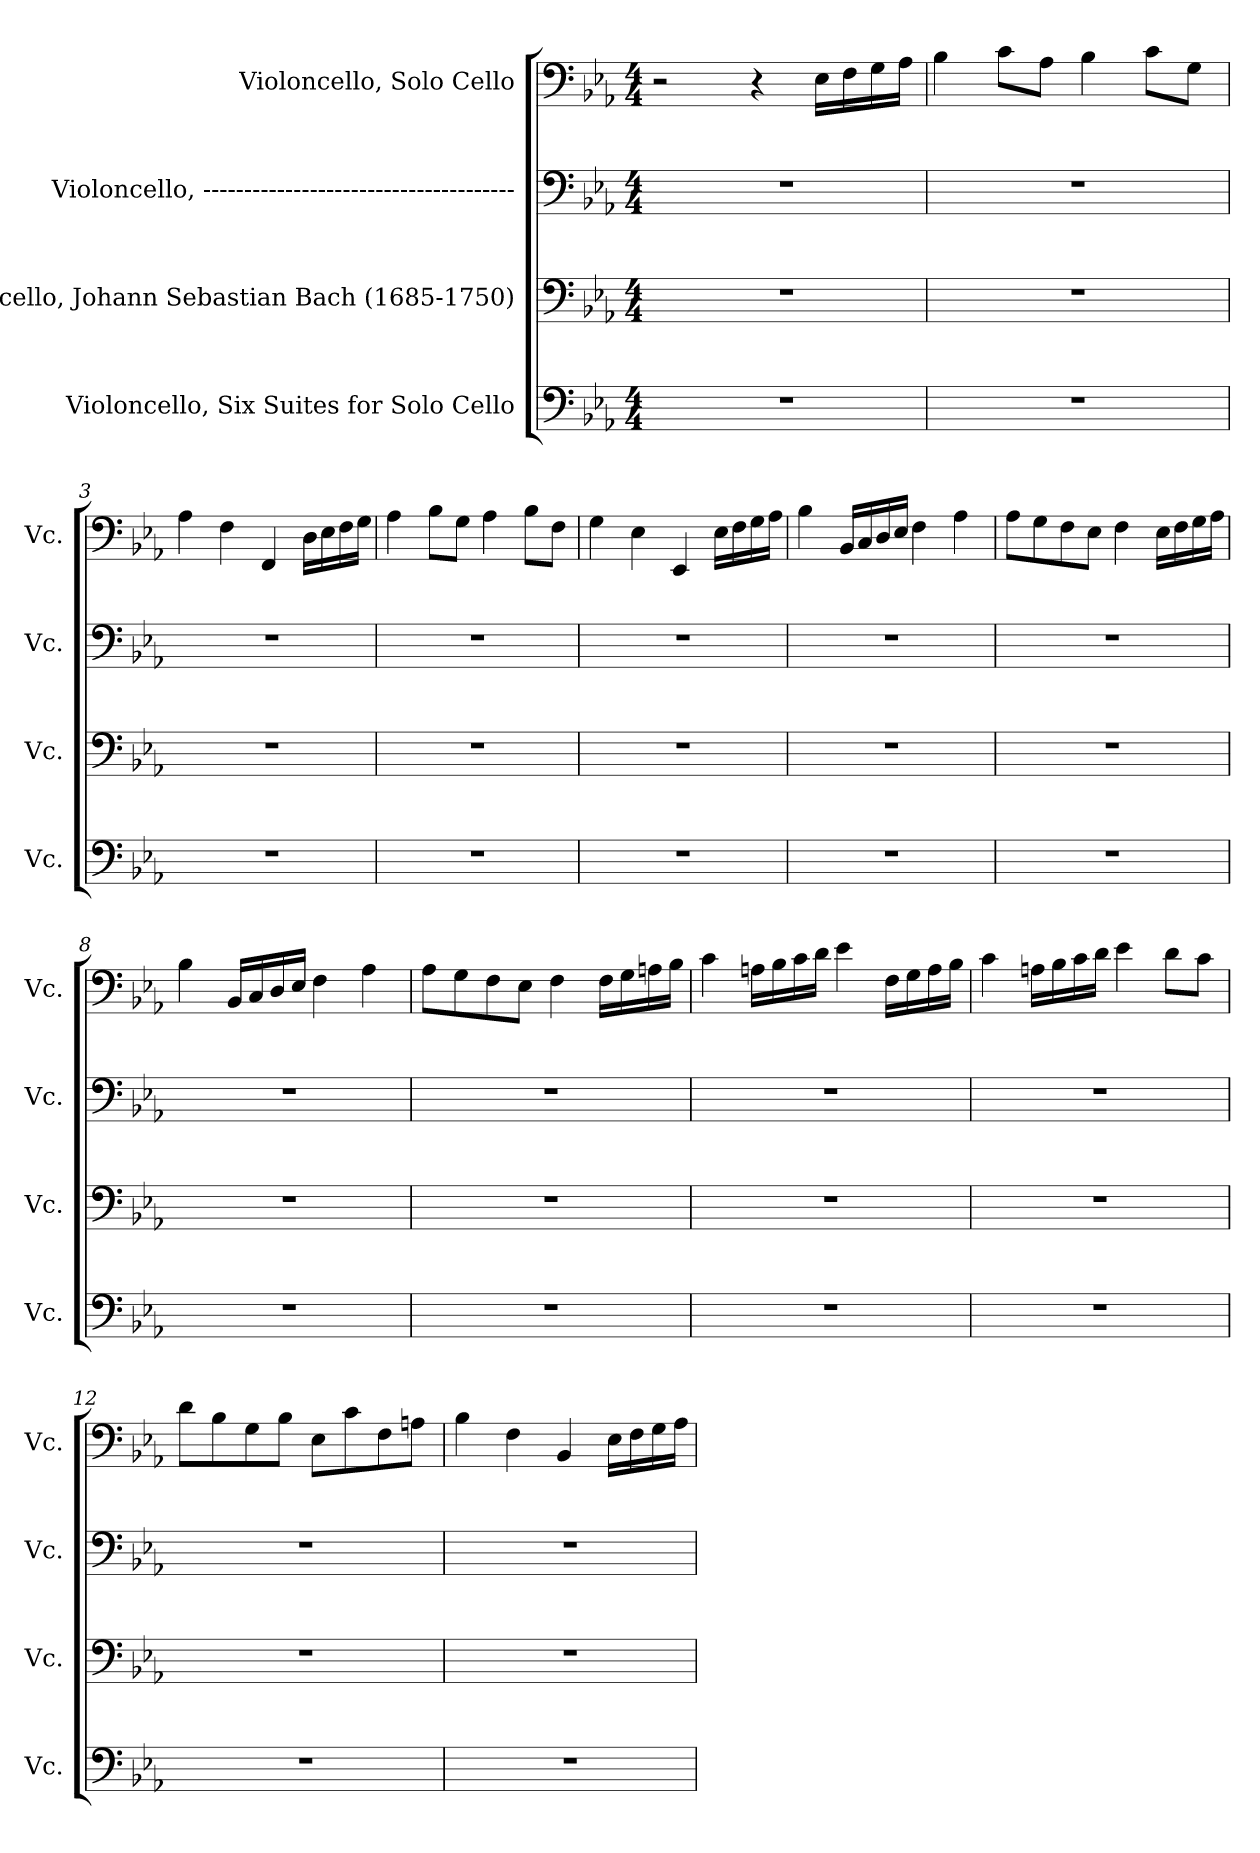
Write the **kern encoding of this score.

**kern	**kern	**kern	**kern
*part4	*part3	*part2	*part1
*staff4	*staff3	*staff2	*staff1
*I"Violoncello, Six Suites for Solo Cello	*I"Violoncello, Johann Sebastian Bach  (1685-1750)	*I"Violoncello, --------------------------------------	*I"Violoncello, Solo Cello
*I'Vc.	*I'Vc.	*I'Vc.	*I'Vc.
*clefF4	*clefF4	*clefF4	*clefF4
*k[b-e-a-]	*k[b-e-a-]	*k[b-e-a-]	*k[b-e-a-]
*M4/4	*M4/4	*M4/4	*M4/4
*MM250	*MM250	*MM250	*MM250
=1	=1	=1	=1
1r	1r	1r	2r
.	.	.	4r
*	*	*	*MM168
.	.	.	16E-\LL
.	.	.	16F\
.	.	.	16G\
.	.	.	16A-\JJ
=2	=2	=2	=2
1r	1r	1r	4B-\
.	.	.	8c\L
.	.	.	8A-\J
.	.	.	4B-\
.	.	.	8c\L
.	.	.	8G\J
=3	=3	=3	=3
1r	1r	1r	4A-\
.	.	.	4F\
.	.	.	4FF/
.	.	.	16D\LL
.	.	.	16E-\
.	.	.	16F\
.	.	.	16G\JJ
!!LO:LB:g=z
=4	=4	=4	=4
1r	1r	1r	4A-\
.	.	.	8B-\L
.	.	.	8G\J
.	.	.	4A-\
.	.	.	8B-\L
.	.	.	8F\J
=5	=5	=5	=5
1r	1r	1r	4G\
.	.	.	4E-\
.	.	.	4EE-/
.	.	.	16E-\LL
.	.	.	16F\
.	.	.	16G\
.	.	.	16A-\JJ
=6	=6	=6	=6
1r	1r	1r	4B-\
.	.	.	16BB-/LL
.	.	.	16C/
.	.	.	16D/
.	.	.	16E-/JJ
.	.	.	4F\
.	.	.	4A-\
=7	=7	=7	=7
1r	1r	1r	8A-\L
.	.	.	8G\
.	.	.	8F\
.	.	.	8E-\J
.	.	.	4F\
.	.	.	16E-\LL
.	.	.	16F\
.	.	.	16G\
.	.	.	16A-\JJ
=8	=8	=8	=8
1r	1r	1r	4B-\
.	.	.	16BB-/LL
.	.	.	16C/
.	.	.	16D/
.	.	.	16E-/JJ
.	.	.	4F\
.	.	.	4A-\
!!LO:LB:g=z
=9	=9	=9	=9
1r	1r	1r	8A-\L
.	.	.	8G\
.	.	.	8F\
.	.	.	8E-\J
.	.	.	4F\
.	.	.	16F\LL
.	.	.	16G\
.	.	.	16An\
.	.	.	16B-\JJ
=10	=10	=10	=10
1r	1r	1r	4c\
.	.	.	16An\LL
.	.	.	16B-\
.	.	.	16c\
.	.	.	16d\JJ
.	.	.	4e-\
.	.	.	16F\LL
.	.	.	16G\
.	.	.	16A\
.	.	.	16B-\JJ
=11	=11	=11	=11
1r	1r	1r	4c\
.	.	.	16An\LL
.	.	.	16B-\
.	.	.	16c\
.	.	.	16d\JJ
.	.	.	4e-\
.	.	.	8d\L
.	.	.	8c\J
=12	=12	=12	=12
1r	1r	1r	8d\L
.	.	.	8B-\
.	.	.	8G\
.	.	.	8B-\J
.	.	.	8E-\L
.	.	.	8c\
.	.	.	8F\
.	.	.	8An\J
!!LO:PB:g=z
=13	=13	=13	=13
1r	1r	1r	4B-\
.	.	.	4F\
.	.	.	4BB-/
.	.	.	16E-\LL
.	.	.	16F\
.	.	.	16G\
.	.	.	16A-\JJ
=	=	=	=
*-	*-	*-	*-
